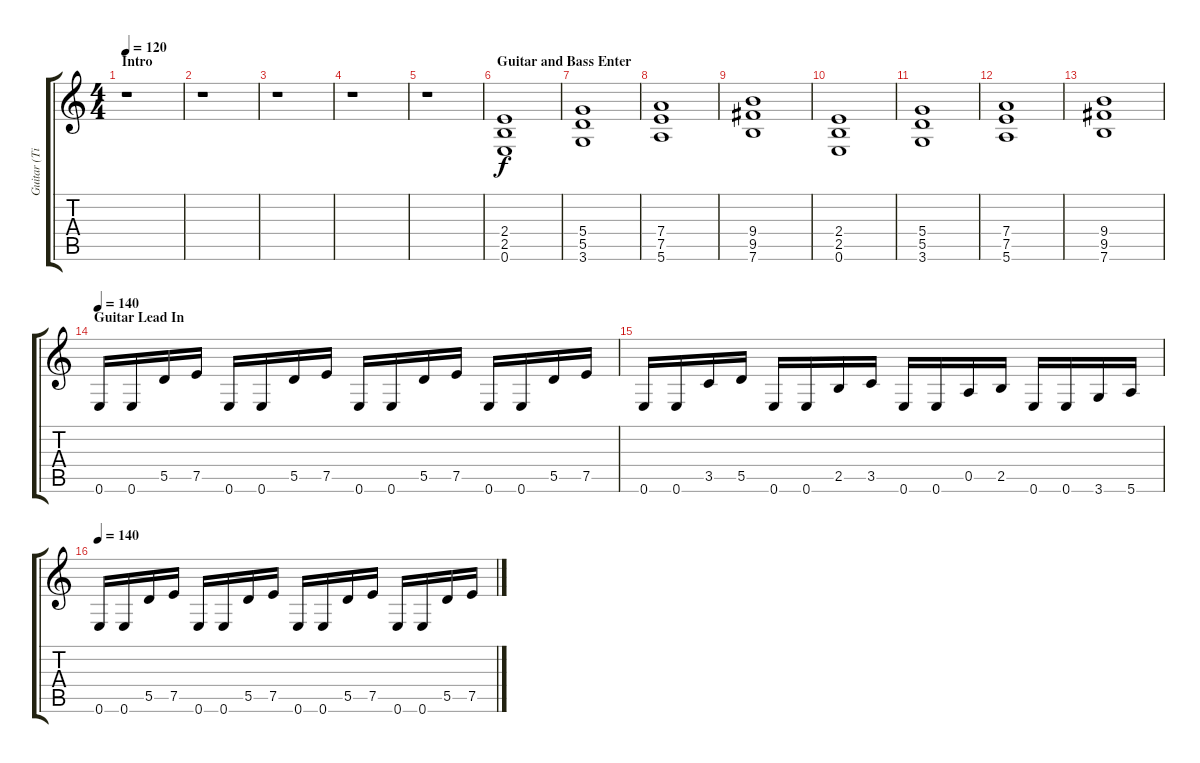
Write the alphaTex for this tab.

\track ("Guitar (Tim)" "Guitar (Ti") {instrument distortionguitar}
\staff {score tabs}
\tuning (E4 B3 G3 D3 A2 E2) {hide}
\ts (4 4)
\section ("" "Intro")
\tempo 120
\clef g2
\ks c
r.1{dy f instrument distortionguitar} |
r.1 |
r.1 |
r.1 |
r.1 |
\section ("" "Guitar and Bass Enter")
(2.4 2.5 0.6).1 |
(5.4 5.5 3.6).1 |
(7.4 7.5 5.6).1 |
(9.4 9.5 7.6).1 |
(2.4 2.5 0.6).1 |
(5.4 5.5 3.6).1 |
(7.4 7.5 5.6).1 |
(9.4 9.5 7.6).1 |
\section ("" "Guitar Lead In")
\tempo 140
0.6.16 0.6.16 5.5.16 7.5.16 0.6.16 0.6.16 5.5.16 7.5.16 0.6.16 0.6.16 5.5.16 7.5.16 0.6.16 0.6.16 5.5.16 7.5.16 |
0.6.16 0.6.16 3.5.16 5.5.16 0.6.16 0.6.16 2.5.16 3.5.16 0.6.16 0.6.16 0.5.16 2.5.16 0.6.16 0.6.16 3.6.16 5.6.16 |
\tempo 140
0.6.16 0.6.16 5.5.16 7.5.16 0.6.16 0.6.16 5.5.16 7.5.16 0.6.16 0.6.16 5.5.16 7.5.16 0.6.16 0.6.16 5.5.16 7.5.16
